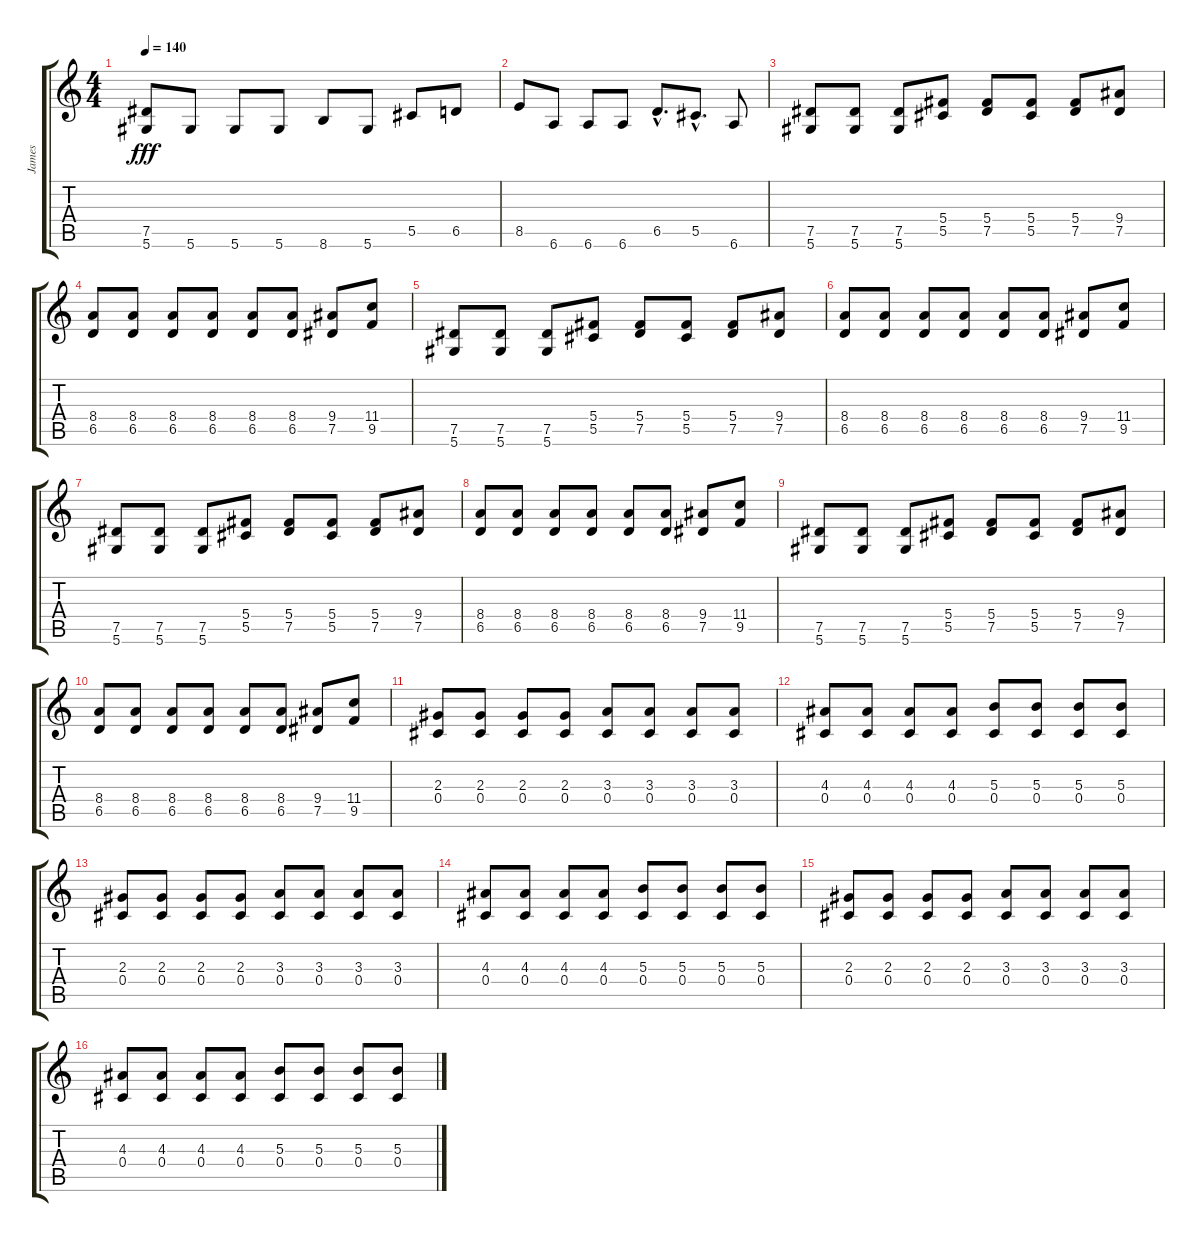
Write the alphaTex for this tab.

\track ("James" "James") {instrument distortionguitar}
\staff {score tabs}
\tuning (Eb4 Bb3 Gb3 Db3 Ab2 Eb2) {hide}
\ts (4 4)
\tempo 140
\clef g2
\ks c
(7.5 5.6).8{dy fff} 5.6.8 5.6.8 5.6.8 8.6.8 5.6.8 5.5.8 6.5.8 |
8.5.8 6.6.8 6.6.8 6.6.8 6.5{hac}.8{d} 5.5{hac}.8{d} 6.6.8 |
(7.5 5.6).8{volume 10} (7.5 5.6).8 (7.5 5.6).8 (5.4 5.5).8 (5.4 7.5).8 (5.4 5.5).8 (5.4 7.5).8 (9.4 7.5).8 |
(8.4 6.5).8 (8.4 6.5).8 (8.4 6.5).8 (8.4 6.5).8 (8.4 6.5).8 (8.4 6.5).8 (9.4 7.5).8 (11.4 9.5).8 |
(7.5 5.6).8 (7.5 5.6).8 (7.5 5.6).8 (5.4 5.5).8 (5.4 7.5).8 (5.4 5.5).8 (5.4 7.5).8 (9.4 7.5).8 |
(8.4 6.5).8 (8.4 6.5).8 (8.4 6.5).8 (8.4 6.5).8 (8.4 6.5).8 (8.4 6.5).8 (9.4 7.5).8 (11.4 9.5).8 |
(7.5 5.6).8 (7.5 5.6).8 (7.5 5.6).8 (5.4 5.5).8 (5.4 7.5).8 (5.4 5.5).8 (5.4 7.5).8 (9.4 7.5).8 |
(8.4 6.5).8 (8.4 6.5).8 (8.4 6.5).8 (8.4 6.5).8 (8.4 6.5).8 (8.4 6.5).8 (9.4 7.5).8 (11.4 9.5).8 |
(7.5 5.6).8 (7.5 5.6).8 (7.5 5.6).8 (5.4 5.5).8 (5.4 7.5).8 (5.4 5.5).8 (5.4 7.5).8 (9.4 7.5).8 |
(8.4 6.5).8 (8.4 6.5).8 (8.4 6.5).8 (8.4 6.5).8 (8.4 6.5).8 (8.4 6.5).8 (9.4 7.5).8 (11.4 9.5).8 |
(2.3 0.4).8 (2.3 0.4).8 (2.3 0.4).8 (2.3 0.4).8 (3.3 0.4).8 (3.3 0.4).8 (3.3 0.4).8 (3.3 0.4).8 |
(4.3 0.4).8 (4.3 0.4).8 (4.3 0.4).8 (4.3 0.4).8 (5.3 0.4).8 (5.3 0.4).8 (5.3 0.4).8 (5.3 0.4).8 |
(2.3 0.4).8 (2.3 0.4).8 (2.3 0.4).8 (2.3 0.4).8 (3.3 0.4).8 (3.3 0.4).8 (3.3 0.4).8 (3.3 0.4).8 |
(4.3 0.4).8 (4.3 0.4).8 (4.3 0.4).8 (4.3 0.4).8 (5.3 0.4).8 (5.3 0.4).8 (5.3 0.4).8 (5.3 0.4).8 |
(2.3 0.4).8 (2.3 0.4).8 (2.3 0.4).8 (2.3 0.4).8 (3.3 0.4).8 (3.3 0.4).8 (3.3 0.4).8 (3.3 0.4).8 |
(4.3 0.4).8 (4.3 0.4).8 (4.3 0.4).8 (4.3 0.4).8 (5.3 0.4).8 (5.3 0.4).8 (5.3 0.4).8 (5.3 0.4).8
